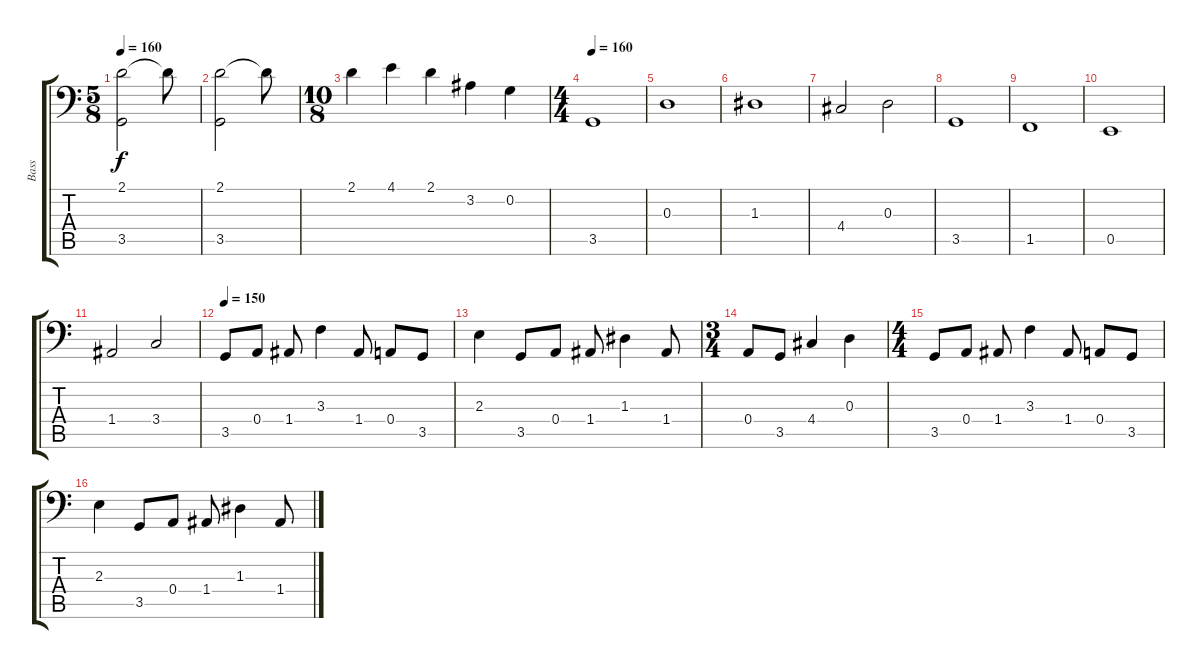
\track ("Bass" "Bass") {instrument electricbassfinger}
\staff {score tabs}
\tuning (C3 G2 D2 A1 E1 B0) {hide}
\ts (5 8)
\tempo 160
\clef f4
\ks c
(2.1 3.5).2{dy f} 2.1{t}.8 |
(2.1 3.5).2 2.1{t}.8 |
\ts (10 8)
2.1.4 4.1.4 2.1.4 3.2.4 0.2.4 |
\ts (4 4)
\tempo 160
3.5.1 |
0.3.1 |
1.3.1 |
4.4.2 0.3.2 |
3.5.1 |
1.5.1 |
0.5.1 |
1.4.2 3.4.2 |
\tempo 150
3.5.8 0.4.8 1.4.8 3.3.4 1.4.8 0.4.8 3.5.8 |
2.3.4 3.5.8 0.4.8 1.4.8 1.3.4 1.4.8 |
\ts (3 4)
0.4.8 3.5.8 4.4.4 0.3.4 |
\ts (4 4)
3.5.8 0.4.8 1.4.8 3.3.4 1.4.8 0.4.8 3.5.8 |
2.3.4 3.5.8 0.4.8 1.4.8 1.3.4 1.4.8
